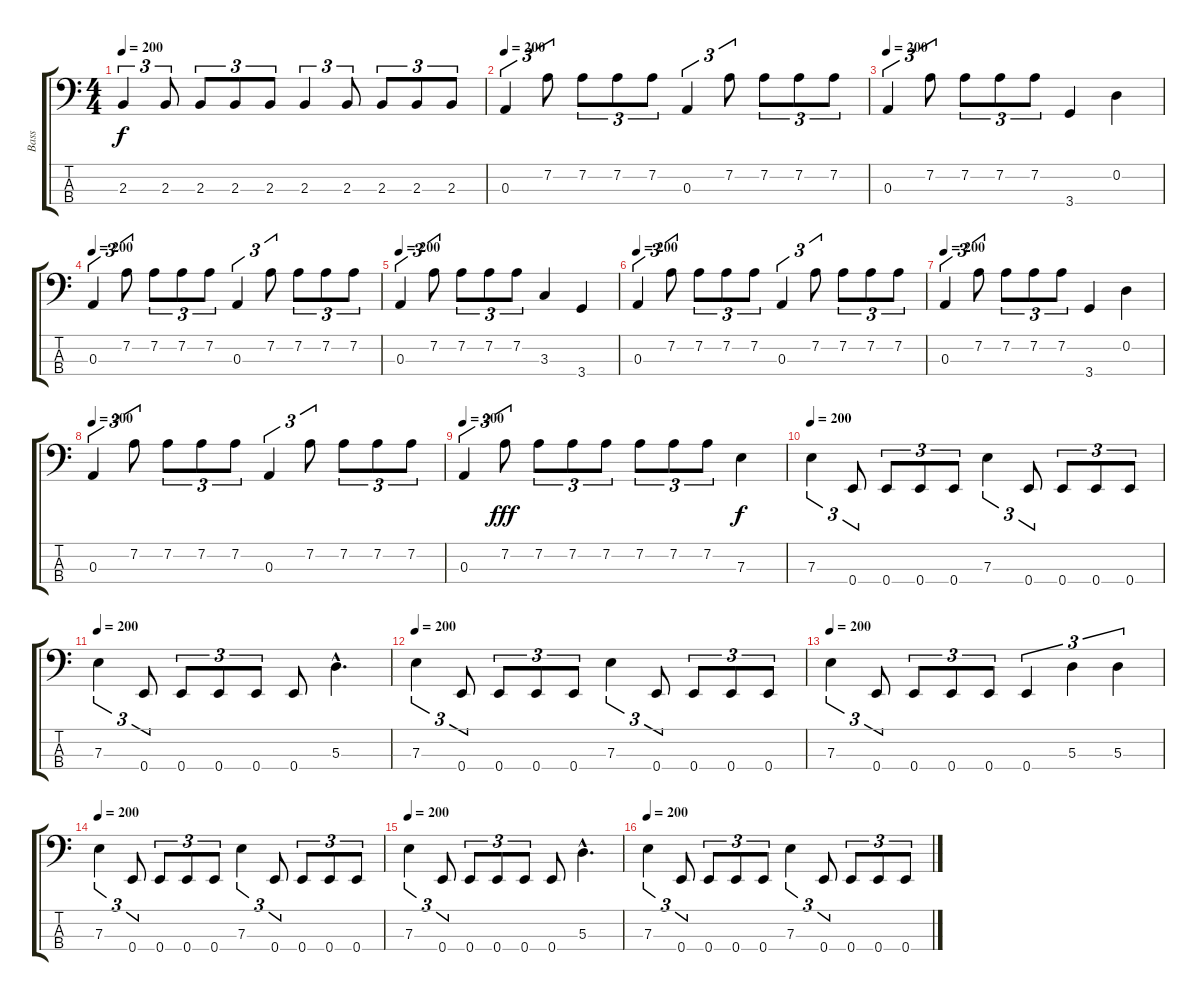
\track ("Bass" "Bass") {instrument electricbassfinger}
\staff {score tabs}
\tuning (G2 D2 A1 E1) {hide}
\ts (4 4)
\tempo 200
\clef f4
\ks c
2.3.4{tu (3 2) dy f} 2.3.8{tu (3 2)} 2.3.8{tu (3 2)} 2.3.8{tu (3 2)} 2.3.8{tu (3 2)} 2.3.4{tu (3 2)} 2.3.8{tu (3 2)} 2.3.8{tu (3 2)} 2.3.8{tu (3 2)} 2.3.8{tu (3 2)} |
\tempo 200
0.3.4{tu (3 2)} 7.2.8{tu (3 2)} 7.2.8{tu (3 2)} 7.2.8{tu (3 2)} 7.2.8{tu (3 2)} 0.3.4{tu (3 2)} 7.2.8{tu (3 2)} 7.2.8{tu (3 2)} 7.2.8{tu (3 2)} 7.2.8{tu (3 2)} |
\tempo 200
0.3.4{tu (3 2)} 7.2.8{tu (3 2)} 7.2.8{tu (3 2)} 7.2.8{tu (3 2)} 7.2.8{tu (3 2)} 3.4.4 0.2.4 |
\tempo 200
0.3.4{tu (3 2)} 7.2.8{tu (3 2)} 7.2.8{tu (3 2)} 7.2.8{tu (3 2)} 7.2.8{tu (3 2)} 0.3.4{tu (3 2)} 7.2.8{tu (3 2)} 7.2.8{tu (3 2)} 7.2.8{tu (3 2)} 7.2.8{tu (3 2)} |
\tempo 200
0.3.4{tu (3 2)} 7.2.8{tu (3 2)} 7.2.8{tu (3 2)} 7.2.8{tu (3 2)} 7.2.8{tu (3 2)} 3.3.4 3.4.4 |
\tempo 200
0.3.4{tu (3 2)} 7.2.8{tu (3 2)} 7.2.8{tu (3 2)} 7.2.8{tu (3 2)} 7.2.8{tu (3 2)} 0.3.4{tu (3 2)} 7.2.8{tu (3 2)} 7.2.8{tu (3 2)} 7.2.8{tu (3 2)} 7.2.8{tu (3 2)} |
\tempo 200
0.3.4{tu (3 2)} 7.2.8{tu (3 2)} 7.2.8{tu (3 2)} 7.2.8{tu (3 2)} 7.2.8{tu (3 2)} 3.4.4 0.2.4 |
\tempo 200
0.3.4{tu (3 2)} 7.2.8{tu (3 2)} 7.2.8{tu (3 2)} 7.2.8{tu (3 2)} 7.2.8{tu (3 2)} 0.3.4{tu (3 2)} 7.2.8{tu (3 2)} 7.2.8{tu (3 2)} 7.2.8{tu (3 2)} 7.2.8{tu (3 2)} |
\tempo 200
0.3.4{tu (3 2)} 7.2.8{tu (3 2) dy fff} 7.2.8{tu (3 2)} 7.2.8{tu (3 2)} 7.2.8{tu (3 2)} 7.2.8{tu (3 2)} 7.2.8{tu (3 2)} 7.2.8{tu (3 2)} 7.3.4{dy f} |
\tempo 200
7.3.4{tu (3 2)} 0.4.8{tu (3 2)} 0.4.8{tu (3 2)} 0.4.8{tu (3 2)} 0.4.8{tu (3 2)} 7.3.4{tu (3 2)} 0.4.8{tu (3 2)} 0.4.8{tu (3 2)} 0.4.8{tu (3 2)} 0.4.8{tu (3 2)} |
\tempo 200
7.3.4{tu (3 2)} 0.4.8{tu (3 2)} 0.4.8{tu (3 2)} 0.4.8{tu (3 2)} 0.4.8{tu (3 2)} 0.4.8 5.3{hac}.4{d} |
\tempo 200
7.3.4{tu (3 2)} 0.4.8{tu (3 2)} 0.4.8{tu (3 2)} 0.4.8{tu (3 2)} 0.4.8{tu (3 2)} 7.3.4{tu (3 2)} 0.4.8{tu (3 2)} 0.4.8{tu (3 2)} 0.4.8{tu (3 2)} 0.4.8{tu (3 2)} |
\tempo 200
7.3.4{tu (3 2)} 0.4.8{tu (3 2)} 0.4.8{tu (3 2)} 0.4.8{tu (3 2)} 0.4.8{tu (3 2)} 0.4.4{tu (3 2)} 5.3.4{tu (3 2)} 5.3.4{tu (3 2)} |
\tempo 200
7.3.4{tu (3 2)} 0.4.8{tu (3 2)} 0.4.8{tu (3 2)} 0.4.8{tu (3 2)} 0.4.8{tu (3 2)} 7.3.4{tu (3 2)} 0.4.8{tu (3 2)} 0.4.8{tu (3 2)} 0.4.8{tu (3 2)} 0.4.8{tu (3 2)} |
\tempo 200
7.3.4{tu (3 2)} 0.4.8{tu (3 2)} 0.4.8{tu (3 2)} 0.4.8{tu (3 2)} 0.4.8{tu (3 2)} 0.4.8 5.3{hac}.4{d} |
\tempo 200
7.3.4{tu (3 2)} 0.4.8{tu (3 2)} 0.4.8{tu (3 2)} 0.4.8{tu (3 2)} 0.4.8{tu (3 2)} 7.3.4{tu (3 2)} 0.4.8{tu (3 2)} 0.4.8{tu (3 2)} 0.4.8{tu (3 2)} 0.4.8{tu (3 2)}
